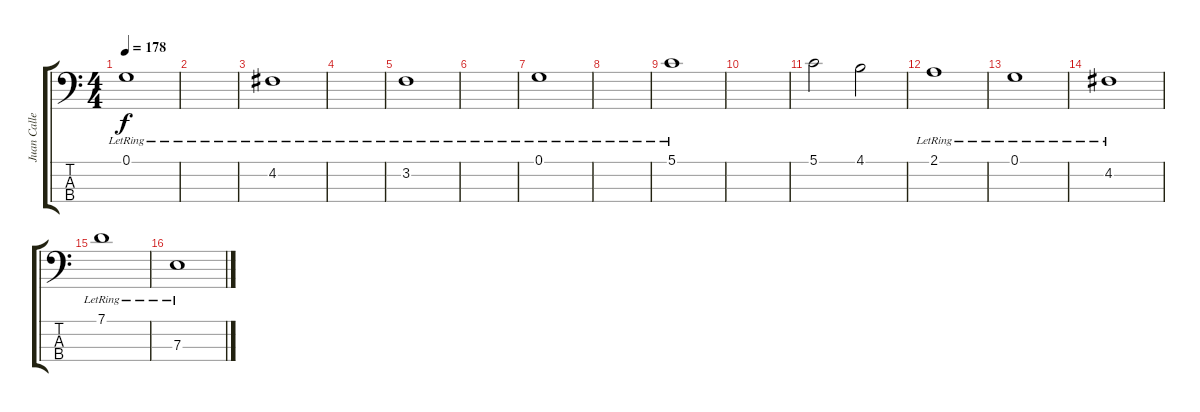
\track ("Juan Calleros" "Juan Calle") {instrument electricbassfinger}
\staff {score tabs}
\tuning (G2 D2 A1 E1) {hide}
\ts (4 4)
\tempo 178
\clef f4
\ks c
0.1{lr}.1{dy f} |
|
4.2{lr}.1 |
|
3.2{lr}.1 |
|
0.1{lr}.1 |
|
5.1{lr}.1 |
|
5.1.2 4.1.2 |
2.1{lr}.1 |
0.1{lr}.1 |
4.2{lr}.1 |
7.1{lr}.1 |
7.3{lr}.1
